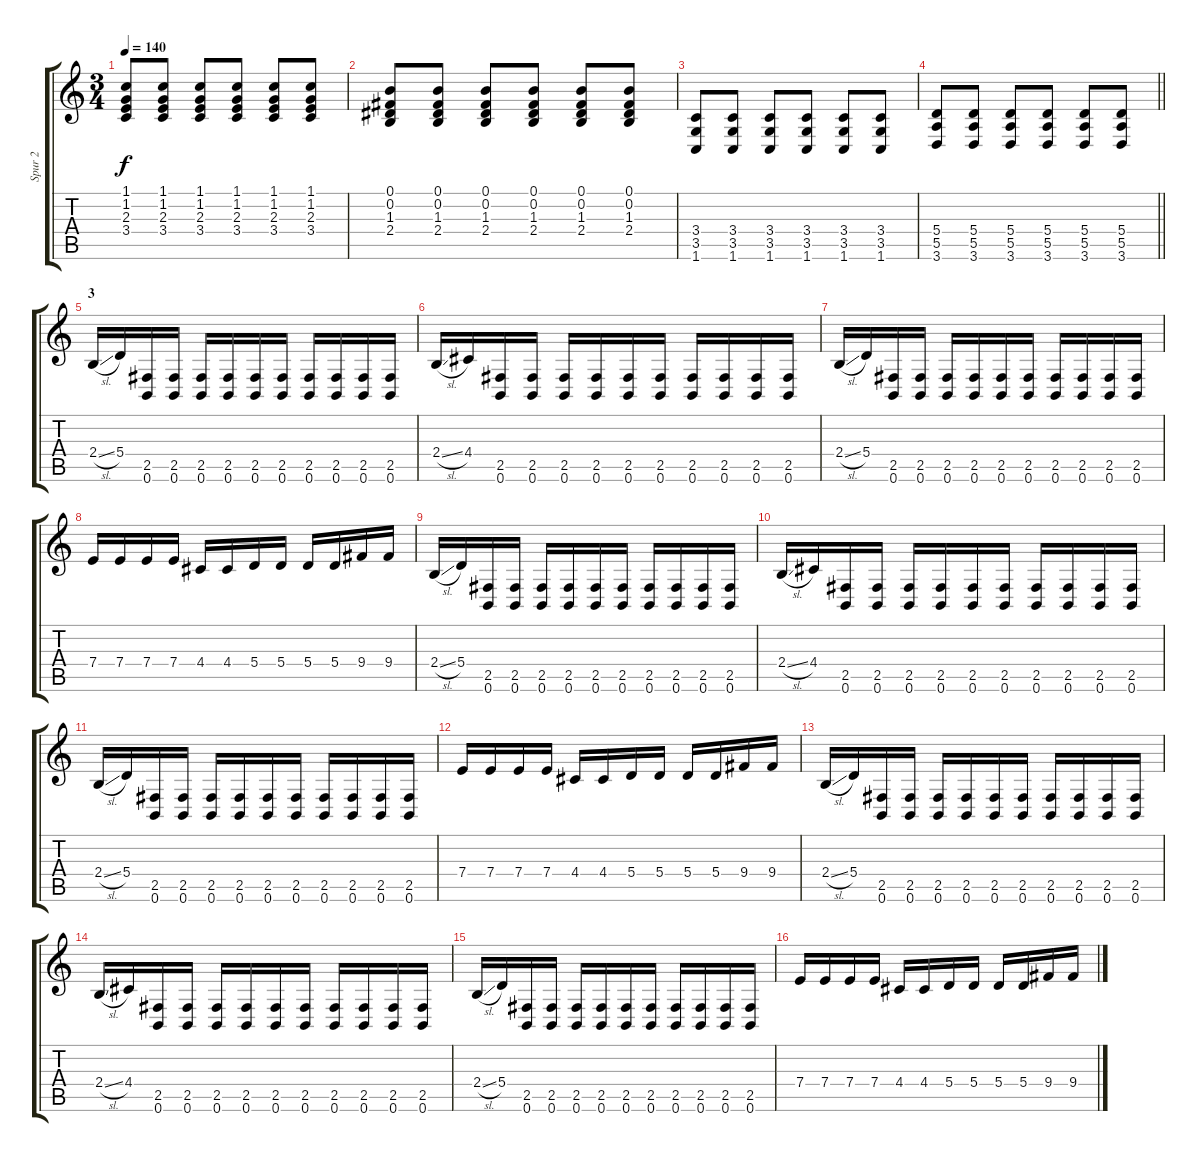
\track ("Spur 2" "Spur 2") {instrument distortionguitar}
\staff {score tabs}
\tuning (B3 Gb3 D3 A2 E2 B1) {hide}
\ts (3 4)
\tempo 140
\clef g2
\ks c
(1.1 1.2 2.3 3.4).8{dy f} (1.1 1.2 2.3 3.4).8 (1.1 1.2 2.3 3.4).8 (1.1 1.2 2.3 3.4).8 (1.1 1.2 2.3 3.4).8 (1.1 1.2 2.3 3.4).8 |
(0.1 0.2 1.3 2.4).8 (0.1 0.2 1.3 2.4).8 (0.1 0.2 1.3 2.4).8 (0.1 0.2 1.3 2.4).8 (0.1 0.2 1.3 2.4).8 (0.1 0.2 1.3 2.4).8 |
(3.4 3.5 1.6).8 (3.4 3.5 1.6).8 (3.4 3.5 1.6).8 (3.4 3.5 1.6).8 (3.4 3.5 1.6).8 (3.4 3.5 1.6).8 |
\barLineRight lightlight
(5.4 5.5 3.6).8 (5.4 5.5 3.6).8 (5.4 5.5 3.6).8 (5.4 5.5 3.6).8 (5.4 5.5 3.6).8 (5.4 5.5 3.6).8 |
\section ("" "3")
2.4{sl}.16 5.4.16 (2.5 0.6).16 (2.5 0.6).16 (2.5 0.6).16 (2.5 0.6).16 (2.5 0.6).16 (2.5 0.6).16 (2.5 0.6).16 (2.5 0.6).16 (2.5 0.6).16 (2.5 0.6).16 |
2.4{sl}.16 4.4.16 (2.5 0.6).16 (2.5 0.6).16 (2.5 0.6).16 (2.5 0.6).16 (2.5 0.6).16 (2.5 0.6).16 (2.5 0.6).16 (2.5 0.6).16 (2.5 0.6).16 (2.5 0.6).16 |
2.4{sl}.16 5.4.16 (2.5 0.6).16 (2.5 0.6).16 (2.5 0.6).16 (2.5 0.6).16 (2.5 0.6).16 (2.5 0.6).16 (2.5 0.6).16 (2.5 0.6).16 (2.5 0.6).16 (2.5 0.6).16 |
7.4.16 7.4.16 7.4.16 7.4.16 4.4.16 4.4.16 5.4.16 5.4.16 5.4.16 5.4.16 9.4.16 9.4.16 |
2.4{sl}.16 5.4.16 (2.5 0.6).16 (2.5 0.6).16 (2.5 0.6).16 (2.5 0.6).16 (2.5 0.6).16 (2.5 0.6).16 (2.5 0.6).16 (2.5 0.6).16 (2.5 0.6).16 (2.5 0.6).16 |
2.4{sl}.16 4.4.16 (2.5 0.6).16 (2.5 0.6).16 (2.5 0.6).16 (2.5 0.6).16 (2.5 0.6).16 (2.5 0.6).16 (2.5 0.6).16 (2.5 0.6).16 (2.5 0.6).16 (2.5 0.6).16 |
2.4{sl}.16 5.4.16 (2.5 0.6).16 (2.5 0.6).16 (2.5 0.6).16 (2.5 0.6).16 (2.5 0.6).16 (2.5 0.6).16 (2.5 0.6).16 (2.5 0.6).16 (2.5 0.6).16 (2.5 0.6).16 |
7.4.16 7.4.16 7.4.16 7.4.16 4.4.16 4.4.16 5.4.16 5.4.16 5.4.16 5.4.16 9.4.16 9.4.16 |
2.4{sl}.16 5.4.16 (2.5 0.6).16 (2.5 0.6).16 (2.5 0.6).16 (2.5 0.6).16 (2.5 0.6).16 (2.5 0.6).16 (2.5 0.6).16 (2.5 0.6).16 (2.5 0.6).16 (2.5 0.6).16 |
2.4{sl}.16 4.4.16 (2.5 0.6).16 (2.5 0.6).16 (2.5 0.6).16 (2.5 0.6).16 (2.5 0.6).16 (2.5 0.6).16 (2.5 0.6).16 (2.5 0.6).16 (2.5 0.6).16 (2.5 0.6).16 |
2.4{sl}.16 5.4.16 (2.5 0.6).16 (2.5 0.6).16 (2.5 0.6).16 (2.5 0.6).16 (2.5 0.6).16 (2.5 0.6).16 (2.5 0.6).16 (2.5 0.6).16 (2.5 0.6).16 (2.5 0.6).16 |
7.4.16 7.4.16 7.4.16 7.4.16 4.4.16 4.4.16 5.4.16 5.4.16 5.4.16 5.4.16 9.4.16 9.4.16
